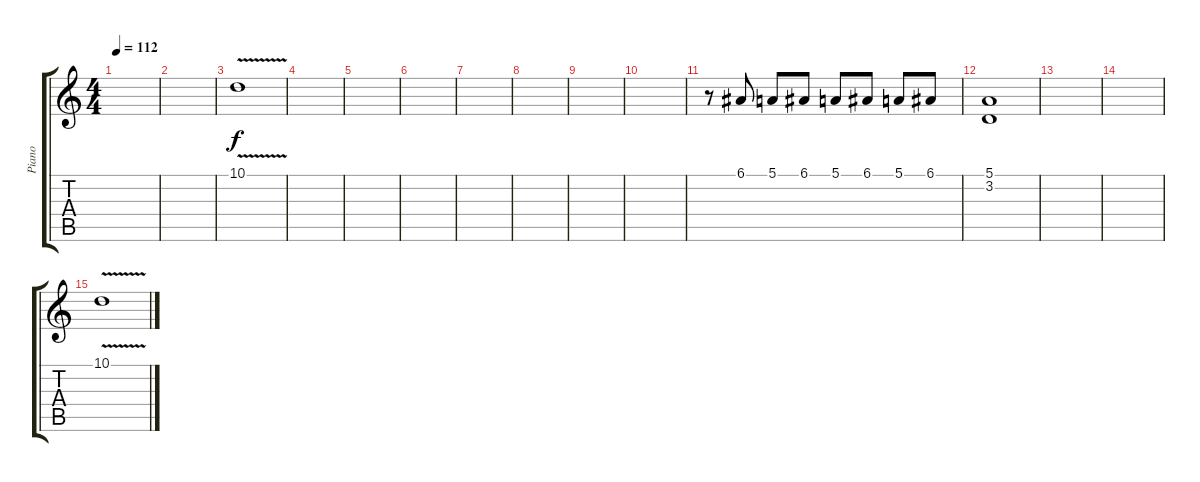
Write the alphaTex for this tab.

\track ("Piano" "Piano") {instrument electricpiano1}
\staff {score tabs}
\tuning (E4 B3 G3 D3 A2 E2) {hide}
\ts (4 4)
\tempo 112
\clef g2
\ks c
|
|
10.1{v}.1 |
|
|
|
|
|
|
|
r.8 6.1.8 5.1.8 6.1.8 5.1.8 6.1.8 5.1.8 6.1.8 |
(5.1 3.2).1 |
|
|
10.1{v}.1
